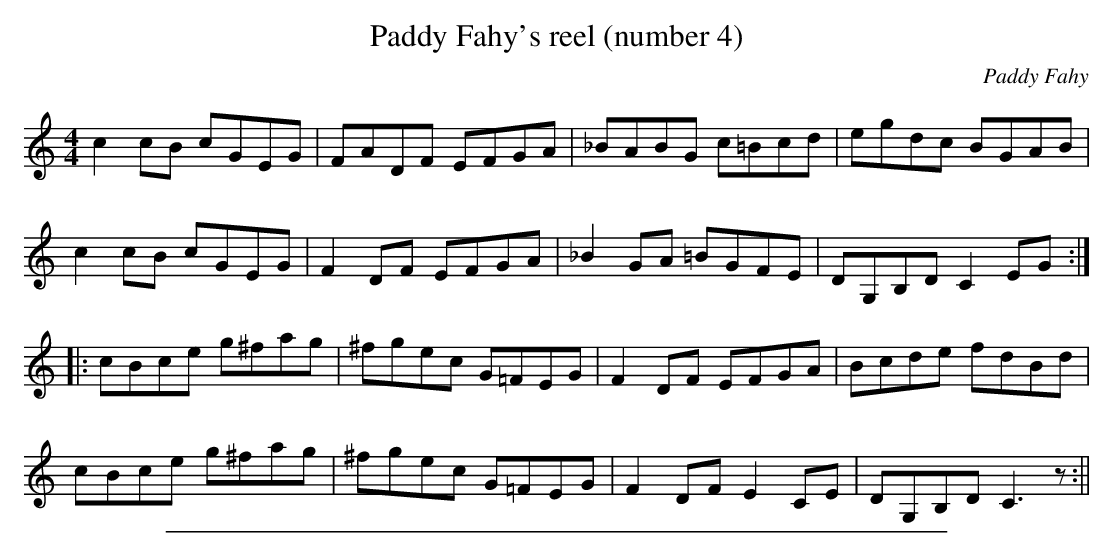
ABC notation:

X:1
T: Paddy Fahy's reel (number 4)
C:Paddy Fahy
M:4/4
L:1/8
K:C
c2cB cGEG | FADF EFGA | _BABG c=Bcd | egdc BGAB |
c2cB cGEG | F2DF EFGA | _B2GA =BGFE | DG,B,D C2EG :||:
cBce g^fag | ^fgec G=FEG | F2DF EFGA | Bcde fdBd |
cBce g^fag | ^fgec G=FEG | F2DF E2CE | DG,B,D C3 z :||
